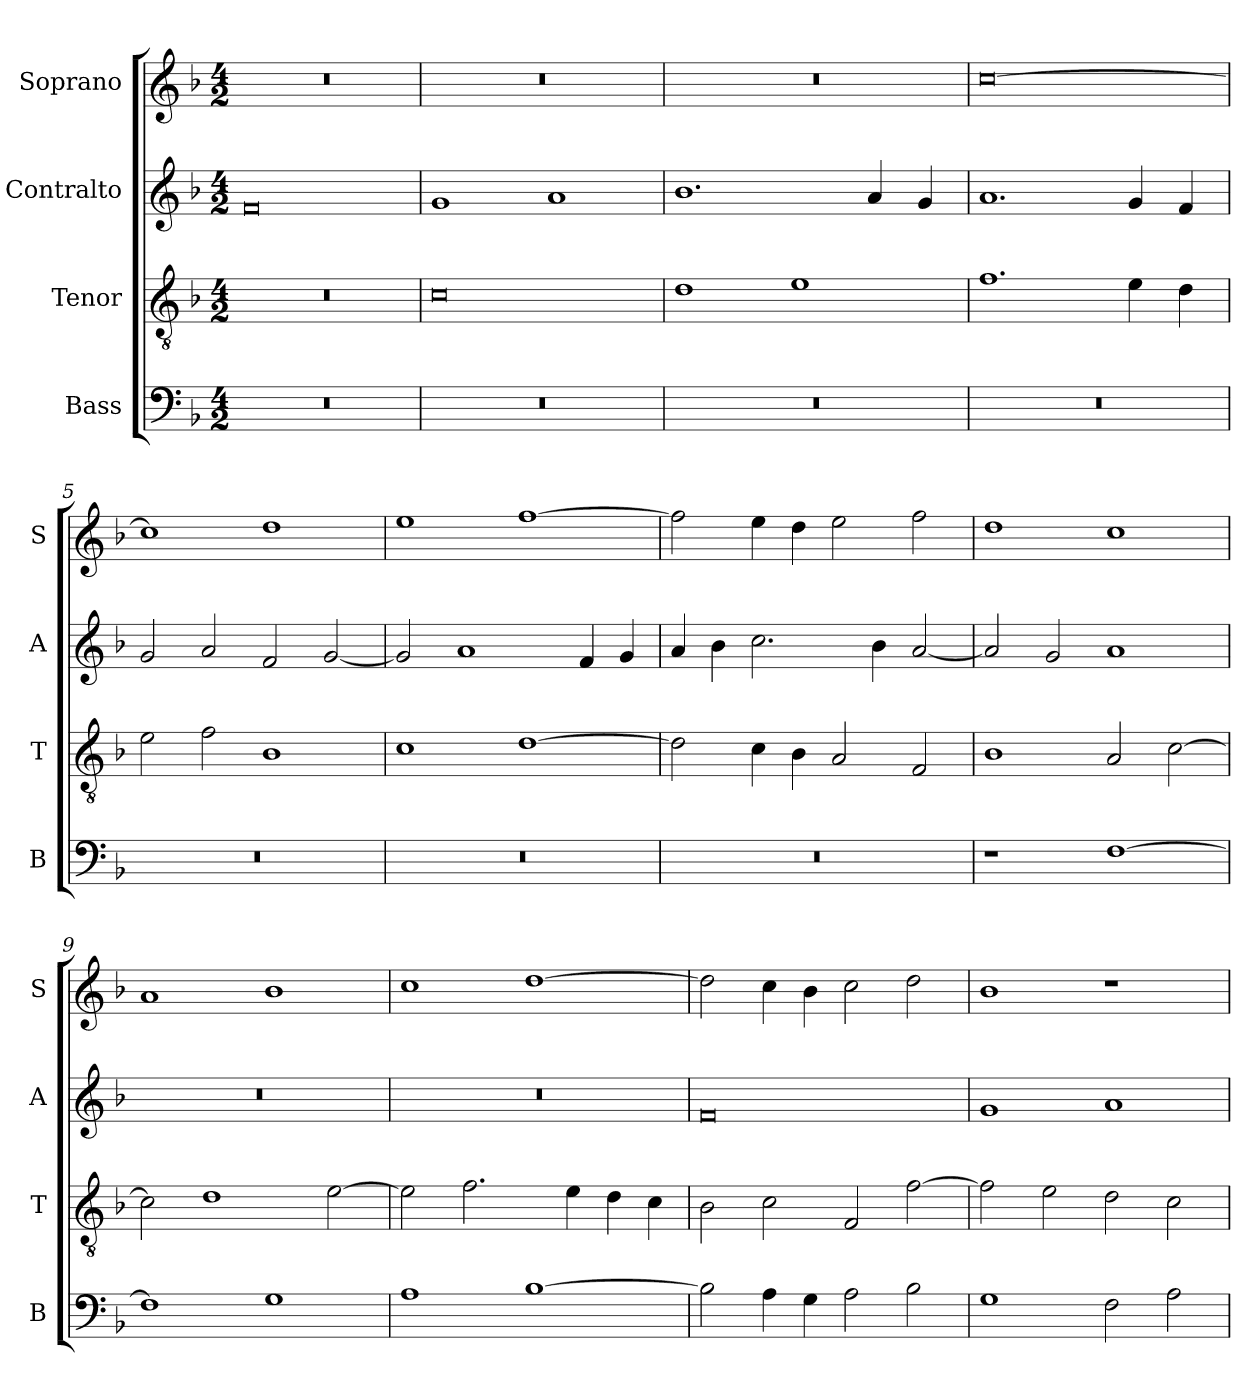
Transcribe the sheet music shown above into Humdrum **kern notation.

**kern	**kern	**kern	**kern
*part4	*part3	*part2	*part1
*staff4	*staff3	*staff2	*staff1
*I"Bass	*I"Tenor	*I"Contralto	*I"Soprano
*I'B	*I'T	*I'A	*I'S
*clefF4	*clefGv2	*clefG2	*clefG2
*k[b-]	*k[b-]	*k[b-]	*k[b-]
*F:ion	*F:ion	*F:ion	*F:ion
*M4/2	*M4/2	*M4/2	*M4/2
=1	=1	=1	=1
0r	0r	0f	0r
=2	=2	=2	=2
0r	0c	1g	0r
.	.	1a	.
=3	=3	=3	=3
0r	1d	1.b-	0r
.	1e	.	.
.	.	4a	.
.	.	4g	.
=4	=4	=4	=4
0r	1.f	1.a	[0cc
.	4e	4g	.
.	4d	4f	.
=5	=5	=5	=5
0r	2e	2g	1cc]
.	2f	2a	.
.	1B-	2f	1dd
.	.	[2g	.
=6	=6	=6	=6
0r	1c	2g]	1ee
.	.	1a	.
.	[1d	.	[1ff
.	.	4f	.
.	.	4g	.
=7	=7	=7	=7
0r	2d]	4a	2ff]
.	.	4b-	.
.	4c	2.cc	4ee
.	4B-	.	4dd
.	2A	.	2ee
.	.	4b-	.
.	2F	[2a	2ff
=8	=8	=8	=8
1r	1B-	2a]	1dd
.	.	2g	.
[1F	2A	1a	1cc
.	[2c	.	.
=9	=9	=9	=9
1F]	2c]	0r	1a
.	1d	.	.
1G	.	.	1b-
.	[2e	.	.
=10	=10	=10	=10
1A	2e]	0r	1cc
.	2.f	.	.
[1B-	.	.	[1dd
.	4e	.	.
.	4d	.	.
.	4c	.	.
=11	=11	=11	=11
2B-]	2B-	0f	2dd]
4A	2c	.	4cc
4G	.	.	4b-
2A	2F	.	2cc
2B-	[2f	.	2dd
=12	=12	=12	=12
1G	2f]	1g	1b-
.	2e	.	.
2F	2d	1a	1r
2A	2c	.	.
=	=	=	=
*-	*-	*-	*-
